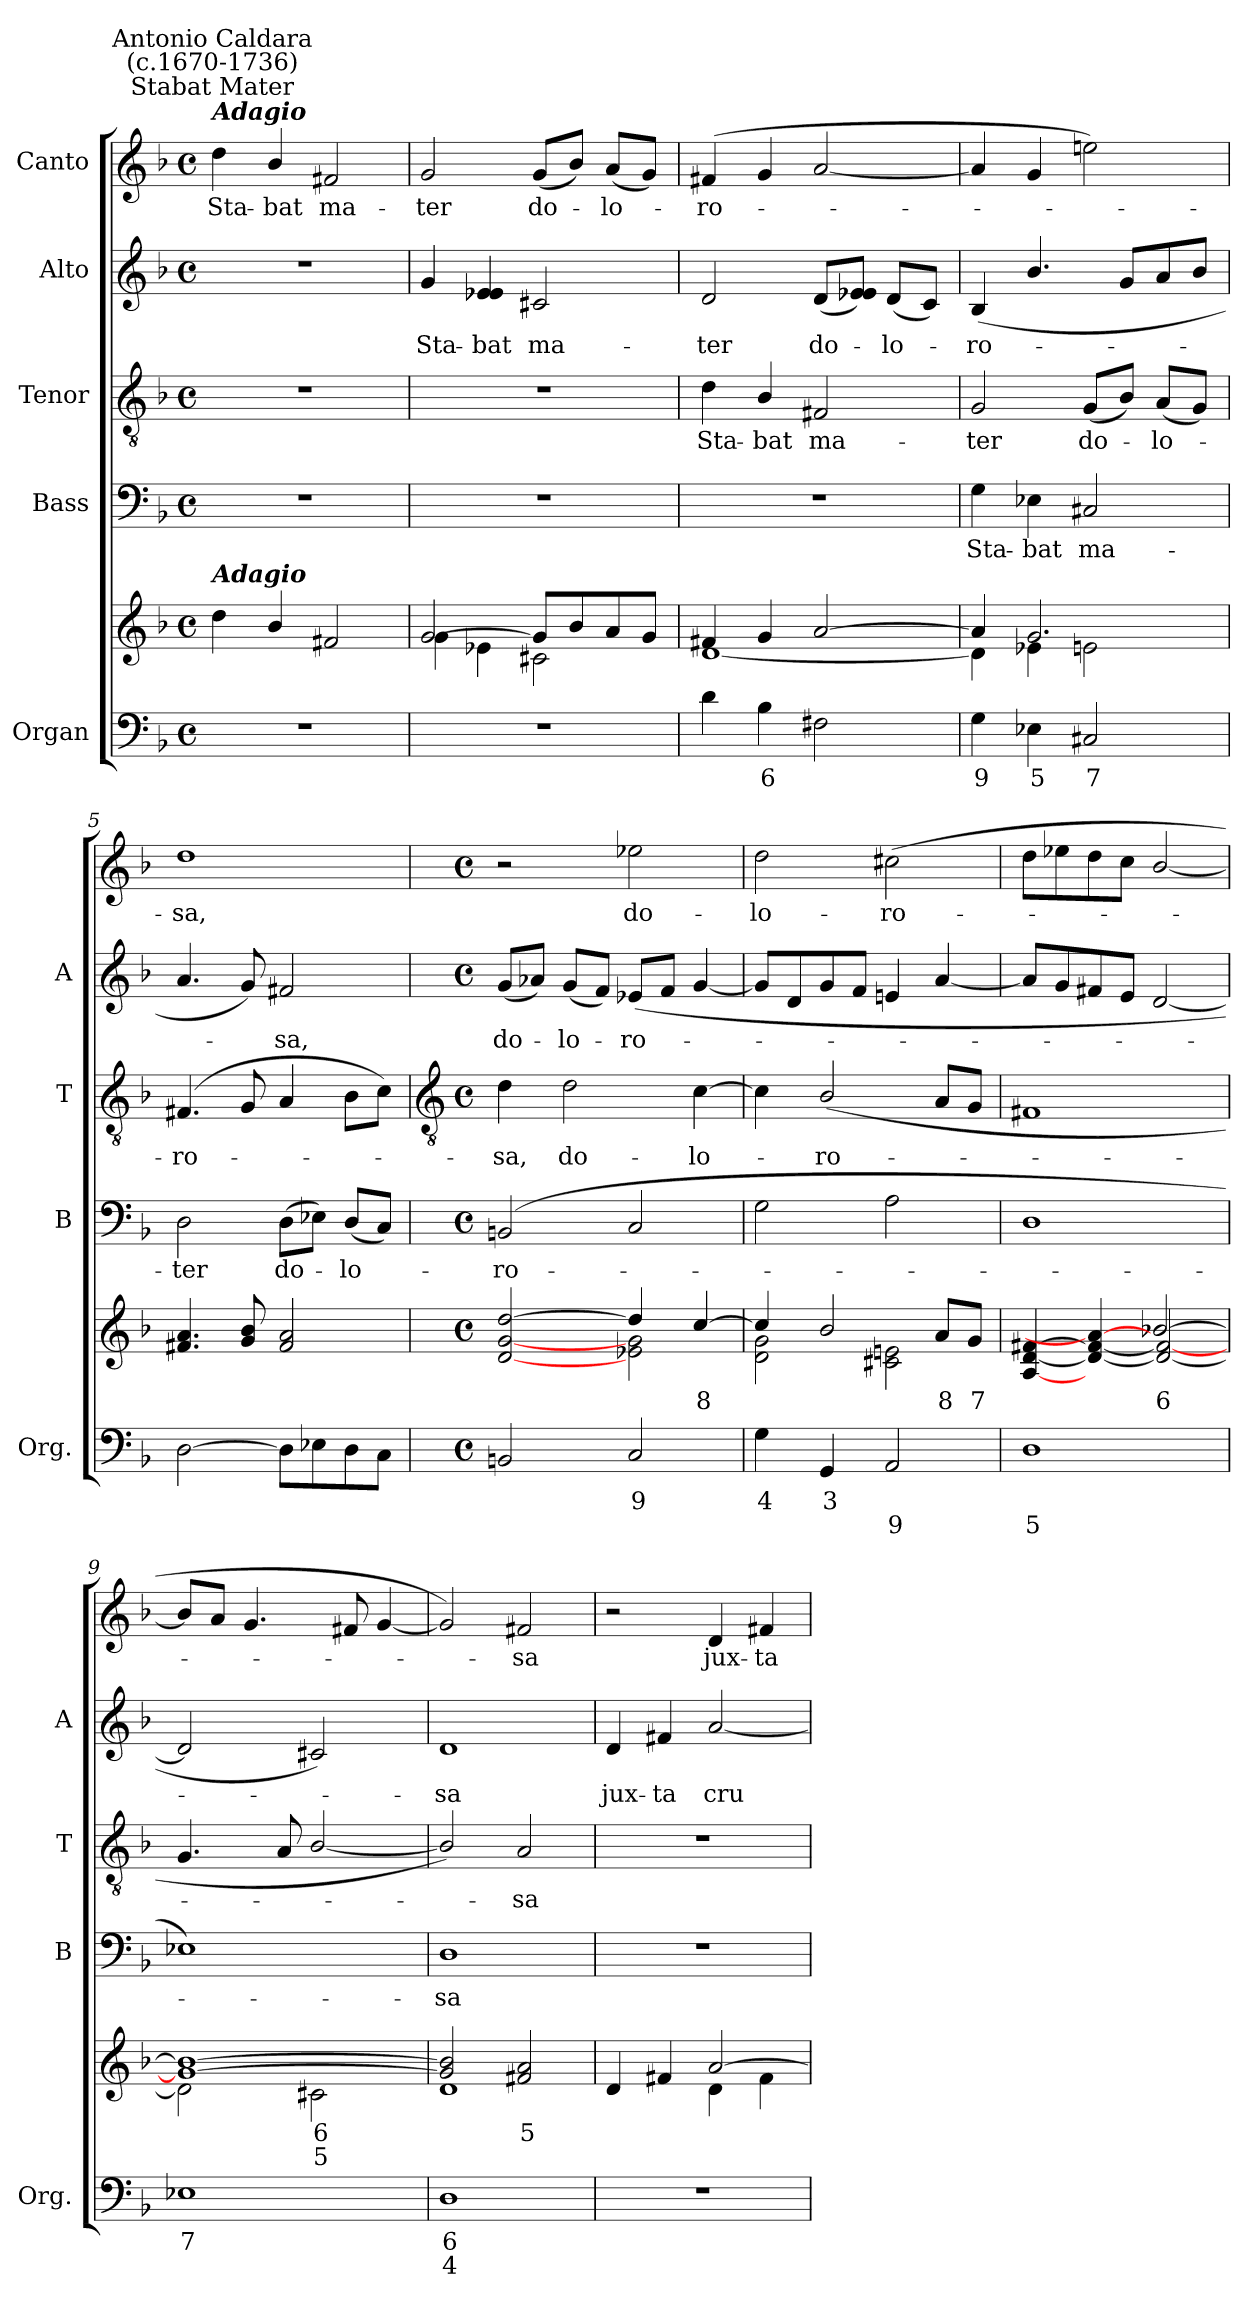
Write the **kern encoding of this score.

**kern	**text	**text	**kern	**text	**text	**kern	**text	**kern	**text	**kern	**text	**kern	**text
*part5	*part5	*part5	*part5	*part5	*part5	*part4	*part4	*part3	*part3	*part2	*part2	*part1	*part1
*staff6	*staff6	*staff6	*staff5	*staff5	*staff5	*staff4	*staff4	*staff3	*staff3	*staff2	*staff2	*staff1	*staff1
*I"Organ	*	*	*	*	*	*I"Bass	*	*I"Tenor	*	*I"Alto	*	*I"Canto	*
*I'Org.	*	*	*	*	*	*I'B	*	*I'T	*	*I'A	*	*	*
*clefF4	*	*	*clefG2	*	*	*clefF4	*	*clefGv2	*	*clefG2	*	*clefG2	*
*k[b-]	*	*	*k[b-]	*	*	*k[b-]	*	*k[b-]	*	*k[b-]	*	*k[b-]	*
*F:	*	*	*F:	*	*	*F:	*	*F:	*	*F:	*	*F:	*
*M4/4	*	*	*M4/4	*	*	*M4/4	*	*M4/4	*	*M4/4	*	*M4/4	*
*met(c)	*	*	*met(c)	*	*	*met(c)	*	*met(c)	*	*met(c)	*	*met(c)	*
=1	=1	=1	=1	=1	=1	=1	=1	=1	=1	=1	=1	=1	=1
*	*	*	*^	*	*	*	*	*	*	*	*	*	*
!	!	!	!	!	!	!	!	!	!	!	!	!	!LO:TX:a:Bi:t=Adagio	!
!	!	!	!	!	!	!	!	!	!	!	!	!	!LO:TX:a:cj:t=Stabat Mater	!
!	!	!	!	!	!	!	!	!	!	!	!	!	!LO:TX:a:cj:t=Antonio Caldara\n(c.1670-1736)	!
!	!	!	!LO:TX:a:Bi:t=Adagio	!	!	!	!	!	!	!	!	!	!	!
!	!	!	!	!	!	!	!	!	!	!	!	!	!	!LO:LY:b
1r	.	.	4dd\	2ryy	.	.	1r	.	1r	.	1r	.	4dd	Sta-
!	!	!	!	!	!	!	!	!	!	!	!	!	!	!LO:LY:b
.	.	.	4b-/	.	.	.	.	.	.	.	.	.	4b-/	-bat
!	!	!	!	!	!	!	!	!	!	!	!	!	!	!LO:LY:b
.	.	.	2f#X/	2ryy	.	.	.	.	.	.	.	.	2f#X	ma-
=2	=2	=2	=2	=2	=2	=2	=2	=2	=2	=2	=2	=2	=2	=2
!	!	!	!	!	!	!	!	!	!	!	!	!LO:LY:b	!	!LO:LY:b
1r	.	.	[2g/	4g\	.	.	1r	.	1r	.	4g	Sta-	2g	-ter
!	!	!	!	!	!	!	!	!	!	!	!	!LO:LY:b	!	!
.	.	.	.	4e-X\	.	.	.	.	.	.	4e-X 4e-	-bat	.	.
!	!	!	!	!	!	!	!	!	!	!	!	!LO:LY:b	!	!LO:LY:b
.	.	.	8g/L]	2c#X\	.	.	.	.	.	.	2c#X	ma-	(<8gL	do-
.	.	.	8b-/	.	.	.	.	.	.	.	.	.	8b-J)	.
!	!	!	!	!	!	!	!	!	!	!	!	!	!	!LO:LY:b
.	.	.	8a/	.	.	.	.	.	.	.	.	.	(<8aL	lo-
.	.	.	8g/J	.	.	.	.	.	.	.	.	.	8gJ)	.
=3	=3	=3	=3	=3	=3	=3	=3	=3	=3	=3	=3	=3	=3	=3
!	!	!	!	!	!	!	!	!	!	!LO:LY:b	!	!LO:LY:b	!	!LO:LY:b
4d\	.	.	4f#X/	[1d\	.	.	1r	.	4d	Sta-	2d	-ter	(<4f#X	ro-
!	!LO:LY:b	!	!	!	!	!	!	!	!	!LO:LY:b	!	!	!	!
4B-\	6	.	4g/	.	.	.	.	.	4B-/	-bat	.	.	4g	.
!	!	!	!	!	!	!	!	!	!	!LO:LY:b	!	!LO:LY:b	!	!
2F#X\	.	.	[2a/	.	.	.	.	.	2F#X	ma-	(<8dL	do-	[2a	.
.	.	.	.	.	.	.	.	.	.	.	8e-X 8e-J)	.	.	.
!	!	!	!	!	!	!	!	!	!	!	!	!LO:LY:b	!	!
.	.	.	.	.	.	.	.	.	.	.	(<8dL	lo-	.	.
.	.	.	.	.	.	.	.	.	.	.	8cJ)	.	.	.
=4	=4	=4	=4	=4	=4	=4	=4	=4	=4	=4	=4	=4	=4	=4
!	!LO:LY:b	!	!	!	!	!	!	!LO:LY:b	!	!LO:LY:b	!	!LO:LY:b	!	!
4G\	9	.	4a/]	4d\]	.	.	4G	Sta-	2G	-ter	(<4B-	ro-	4a]	.
!	!LO:LY:b	!	!	!	!	!	!	!LO:LY:b	!	!	!	!	!	!
4E-X\	5	.	2.g/	4e-X\	.	.	4E-X	-bat	.	.	4.b-/	.	4g	.
!	!LO:LY:b	!	!	!	!	!	!	!LO:LY:b	!	!LO:LY:b	!	!	!	!
2C#X	7	.	.	2en\	.	.	2C#X	ma-	(<8G/L	do-	.	.	2een)	.
.	.	.	.	.	.	.	.	.	8B-/J)	.	8gL	.	.	.
!	!	!	!	!	!	!	!	!	!	!LO:LY:b	!	!	!	!
.	.	.	.	.	.	.	.	.	(<8AL	lo-	8a	.	.	.
.	.	.	.	.	.	.	.	.	8GJ)	.	8b-J	.	.	.
=5	=5	=5	=5	=5	=5	=5	=5	=5	=5	=5	=5	=5	=5	=5
!	!	!	!	!	!	!	!	!LO:LY:b	!	!LO:LY:b	!	!	!	!LO:LY:b
[2D\	.	.	4.f#X/ 4.a/	1ryy	.	.	2D	-ter	(<4.F#X	ro-	4.a	.	1dd	sa,
.	.	.	8g/ 8b-/	.	.	.	.	.	8G	.	8g)	.	.	.
!	!	!	!	!	!	!	!	!LO:LY:b	!	!	!	!LO:LY:b	!	!
8DL]	.	.	2f#/ 2a/	.	.	.	(>8DL	do-	4A	.	2f#X	sa,	.	.
8E-X	.	.	.	.	.	.	8E-XJ)	.	.	.	.	.	.	.
!	!	!	!	!	!	!	!	!LO:LY:b	!	!	!	!	!	!
8D	.	.	.	.	.	.	(<8DL	lo-	8B-L	.	.	.	.	.
8CJ	.	.	.	.	.	.	8CJ)	.	8cJ)	.	.	.	.	.
!!LO:LB:g=z
=6	=6	=6	=6	=6	=6	=6	=6	=6	=6	=6	=6	=6	=6	=6
*	*	*	*	*	*	*	*	*	*clefGv2	*	*	*	*	*
*M4/4	*	*	*M4/4	*	*	*	*M4/4	*	*M4/4	*	*M4/4	*	*M4/4	*
*met(c)	*	*	*met(c)	*	*	*	*met(c)	*	*met(c)	*	*met(c)	*	*met(c)	*
!	!	!	!	!	!	!	!	!LO:LY:b	!	!LO:LY:b	!	!LO:LY:b	!	!
2BBn	.	.	[2d/ [2g/ [2dd/	2ryy	.	.	(<2BBn	ro-	4d	sa,	(<8gL	do-	2r	.
.	.	.	.	.	.	.	.	.	.	.	8a-XJ)	.	.	.
!	!	!	!	!	!	!	!	!	!	!LO:LY:b	!	!LO:LY:b	!	!
.	.	.	.	.	.	.	.	.	2d	do-	(<8gL	lo-	.	.
.	.	.	.	.	.	.	.	.	.	.	8fJ)	.	.	.
!	!LO:LY:b	!	!	!	!	!	!	!	!	!	!	!LO:LY:b	!	!LO:LY:b
2C	9	.	4dd/]	2e-X\ 2g\	.	.	2C	.	.	.	(<8e-XL	ro-	2ee-X	do-
.	.	.	.	.	.	.	.	.	.	.	8fJ	.	.	.
!	!	!	!	!	!LO:LY:b	!	!	!	!	!LO:LY:b	!	!	!	!
.	.	.	[4cc/	.	8	.	.	.	[4c	-lo-	[4g	.	.	.
=7	=7	=7	=7	=7	=7	=7	=7	=7	=7	=7	=7	=7	=7	=7
!	!LO:LY:b	!	!	!	!	!	!	!	!	!	!	!	!	!LO:LY:b
4G\	4	.	4cc/]	2d\ 2g\	.	.	2G	.	4c]	.	8gL]	.	2dd	-lo-
.	.	.	.	.	.	.	.	.	.	.	8d	.	.	.
!	!LO:LY:b	!	!	!	!	!	!	!	!	!LO:LY:b	!	!	!	!
4GG	3	.	2b-/	.	.	.	.	.	(<2B-/	ro-	8g	.	.	.
.	.	.	.	.	.	.	.	.	.	.	8fJ	.	.	.
!	!LO:LY:b	!LO:LY:b	!	!	!	!	!	!	!	!	!	!	!	!LO:LY:b
2AA	.	9	.	2c#X\ 2en\	.	.	2A	.	.	.	4en	.	(<2cc#X	-ro-
!	!	!	!	!	!LO:LY:b	!	!	!	!	!	!	!	!	!
.	.	.	8a/L	.	8	.	.	.	8AL	.	[4a	.	.	.
!	!	!	!	!	!LO:LY:b	!	!	!	!	!	!	!	!	!
.	.	.	8g/J	.	7	.	.	.	8GJ	.	.	.	.	.
=8	=8	=8	=8	=8	=8	=8	=8	=8	=8	=8	=8	=8	=8	=8
!	!	!LO:LY:b	!	!	!	!	!	!	!	!	!	!	!	!
1D	.	5	2ryy	[4A/ [4d/ [4f#X/	.	.	1D	.	1F#X	.	8aL]	.	8ddL	.
.	.	.	.	.	.	.	.	.	.	.	8g	.	8ee-X	.
.	.	.	.	4d/_ 4f#/_ 4a/_	.	.	.	.	.	.	8f#X	.	8dd	.
.	.	.	.	.	.	.	.	.	.	.	8eJ	.	8ccJ	.
!	!	!	!	!	!LO:LY:b	!	!	!	!	!	!	!	!	!
.	.	.	[2b-X/	2d/_ 2f#/_	6	.	.	.	.	.	[2d	.	[2b-/	.
=9	=9	=9	=9	=9	=9	=9	=9	=9	=9	=9	=9	=9	=9	=9
!	!LO:LY:b	!LO:LY:b	!	!	!	!	!	!	!	!	!	!	!	!
1E-X	7	.	1g/_ 1b-/_	2d\]	.	.	1E-X)	.	4.G	.	2d]	.	8b-L]	.
.	.	.	.	.	.	.	.	.	.	.	.	.	8aJ	.
.	.	.	.	.	.	.	.	.	.	.	.	.	4.g/	.
.	.	.	.	.	.	.	.	.	8A	.	.	.	.	.
!	!	!	!	!	!LO:LY:b	!LO:LY:b	!	!	!	!	!	!	!	!
.	.	.	.	2c#X\	6	5	.	.	[2B-/	.	2c#X)	.	.	.
.	.	.	.	.	.	.	.	.	.	.	.	.	8f#X	.
.	.	.	.	.	.	.	.	.	.	.	.	.	[4g/	.
=10	=10	=10	=10	=10	=10	=10	=10	=10	=10	=10	=10	=10	=10	=10
!	!LO:LY:b	!LO:LY:b	!	!	!	!	!	!LO:LY:b	!	!	!	!LO:LY:b	!	!
1D	6	4	2g/] 2b-/]	1d\	.	.	1D	sa	2B-/])	.	1d	sa	2g/])	.
!	!	!	!	!	!LO:LY:b	!	!	!	!	!LO:LY:b	!	!	!	!LO:LY:b
.	.	.	2f#X/ 2a/	.	5	.	.	.	2A/	sa	.	.	2f#X	sa
=11	=11	=11	=11	=11	=11	=11	=11	=11	=11	=11	=11	=11	=11	=11
!	!	!	!	!	!	!	!	!	!	!	!	!LO:LY:b	!	!
1r	.	.	4d/	2ryy	.	.	1r	.	1r	.	4d	jux-	2r	.
!	!	!	!	!	!	!	!	!	!	!	!	!LO:LY:b	!	!
.	.	.	4f#X/	.	.	.	.	.	.	.	4f#X	-ta	.	.
!	!	!	!	!	!	!	!	!	!	!	!	!LO:LY:b	!	!LO:LY:b
.	.	.	[2a/	4d\	.	.	.	.	.	.	[2a	cru-	4d	jux-
!	!	!	!	!	!	!	!	!	!	!	!	!	!	!LO:LY:b
.	.	.	.	4f#\	.	.	.	.	.	.	.	.	4f#X	-ta
*	*	*	*v	*v	*	*	*	*	*	*	*	*	*	*
=	=	=	=	=	=	=	=	=	=	=	=	=	=
*-	*-	*-	*-	*-	*-	*-	*-	*-	*-	*-	*-	*-	*-
